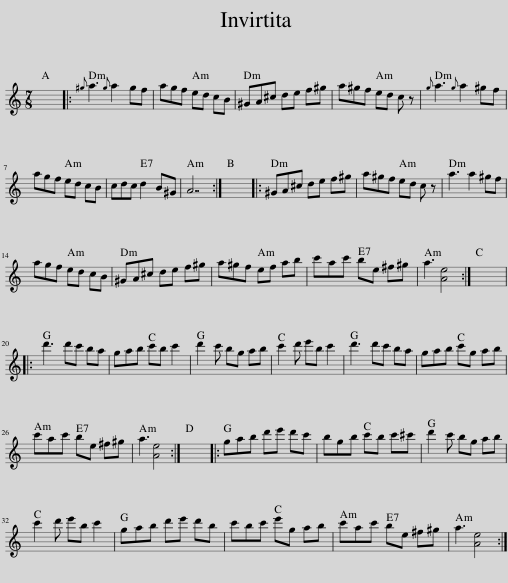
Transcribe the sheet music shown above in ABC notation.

X:1
L:1/8
M:7/8
I:linebreak $
K:C
V:1 treble
V:1
 x7 |:{^g} a3{g} a2 gf | agf ed cB | ^GA^c de f^g | a^gf ed c z | %5
{g} a3{g} a2 ^gf |$ agf ed cB | cdc d2 B^G | A7 :| x7 |: %10
 ^GA^c de f^g | a^gf ed c z | a3 a2 ^gf |$ agf ed cB | ^GA^c de f^g | %15
 a^gf ef ab | c'ac' be ^f^g | a3 [Ae]4 :| x7 |:$ d'3 d'c' ba | %20
 gab c'b c'2 | d'2 c' bg ab | c'2 d' e'b c'2 | d'3 d'c' ba | gab c'g ab |$ %25
 c'ac' be ^f^g | a3 [Ae]4 :| x7 |: gab d'e' d'c' | bgb c'b c'^c' | %30
 d'2 c' bg ab |$ c'2 d' e'b c'2 | gab d'e' d'b | c'bc' e'g ab | c'ac' be ^f^g | %35
 a3 [Ae]4 :| %36
